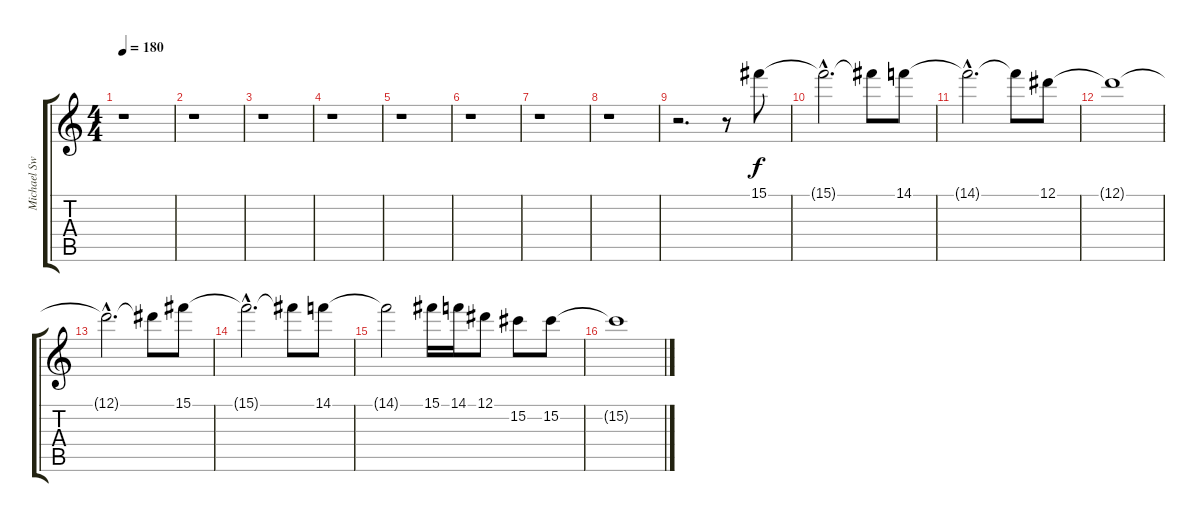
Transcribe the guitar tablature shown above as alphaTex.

\track ("Michael Sweet solos" "Michael Sw") {instrument distortionguitar}
\staff {score tabs}
\tuning (Eb4 Bb3 Gb3 Db3 Ab2 Eb2) {hide}
\ts (4 4)
\tempo 180
\clef g2
\ks c
r.1{dy f} |
r.1 |
r.1 |
r.1 |
r.1 |
r.1 |
r.1 |
r.1 |
r.2{d} r.8 15.1.8 |
15.1{hac t}.2{d} 15.1{t}.8 14.1.8 |
14.1{hac t}.2{d} 14.1{t}.8 12.1.8 |
12.1{t}.1 |
12.1{hac t}.2{d} 12.1{t}.8 15.1.8 |
15.1{hac t}.2{d} 15.1{t}.8 14.1.8 |
14.1{t}.2 15.1.16 14.1.16 12.1.8 15.2.8 15.2.8 |
15.2{t}.1
